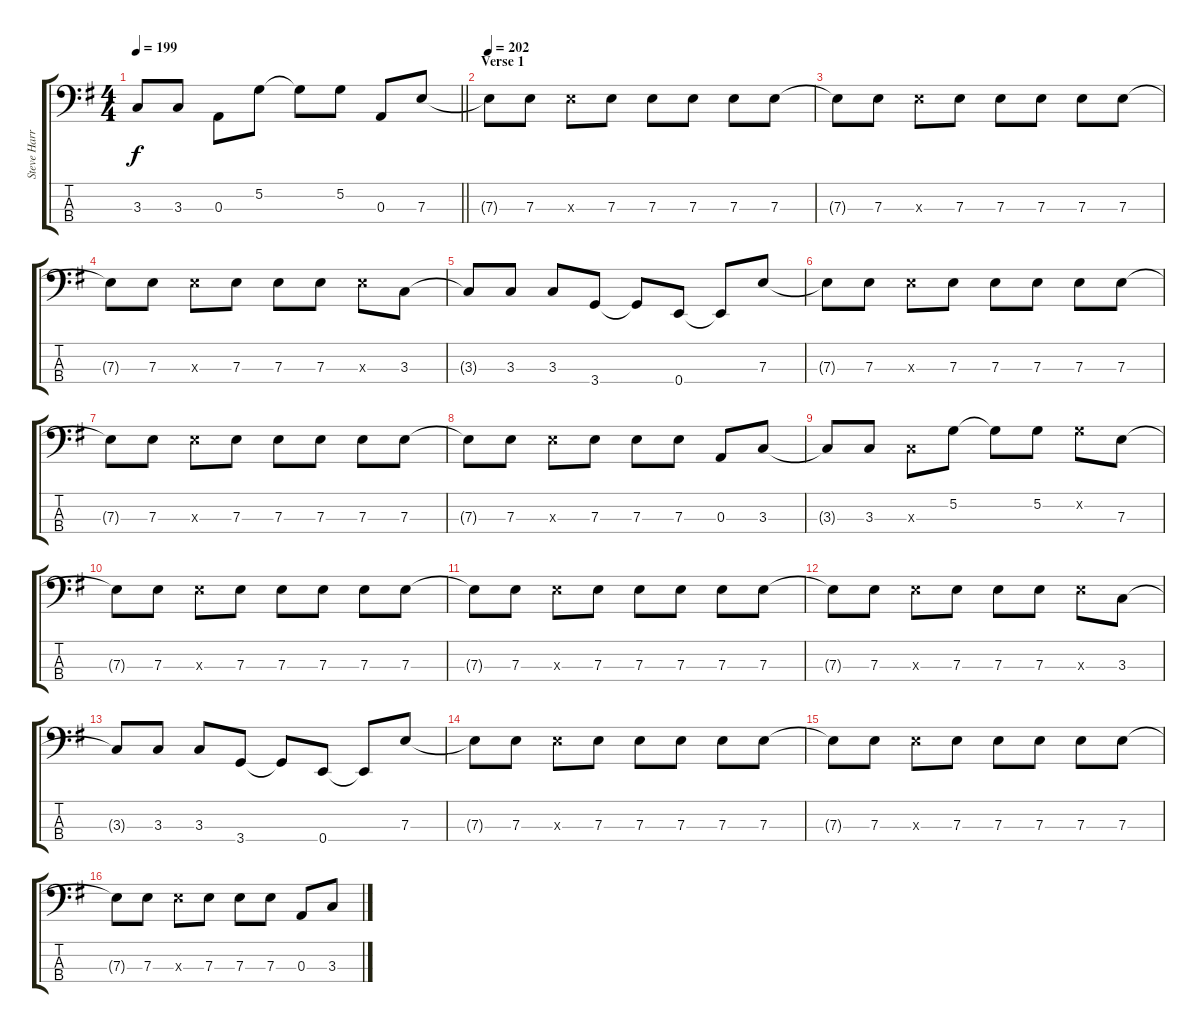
\track ("Steve Harris (Bass)" "Steve Harr") {instrument electricbassfinger}
\staff {score tabs}
\tuning (G2 D2 A1 E1) {hide}
\ts (4 4)
\tempo 199
\clef f4
\barLineRight lightlight
\ks eminor
3.3{t}.8{dy f} 3.3.8 0.3.8 5.2.8 5.2{t}.8 5.2.8 0.3.8 7.3.8 |
\section ("" "Verse 1")
\tempo 202
7.3{t}.8 7.3.8 7.3{x}.8 7.3.8 7.3.8 7.3.8 7.3.8 7.3.8 |
7.3{t}.8 7.3.8 7.3{x}.8 7.3.8 7.3.8 7.3.8 7.3.8 7.3.8 |
7.3{t}.8 7.3.8 7.3{x}.8 7.3.8 7.3.8 7.3.8 7.3{x}.8 3.3.8 |
3.3{t}.8 3.3.8 3.3.8 3.4.8 3.4{t}.8 0.4.8 0.4{t}.8 7.3.8 |
7.3{t}.8 7.3.8 7.3{x}.8 7.3.8 7.3.8 7.3.8 7.3.8 7.3.8 |
7.3{t}.8 7.3.8 7.3{x}.8 7.3.8 7.3.8 7.3.8 7.3.8 7.3.8 |
7.3{t}.8 7.3.8 7.3{x}.8 7.3.8 7.3.8 7.3.8 0.3.8 3.3.8 |
3.3{t}.8 3.3.8 3.3{x}.8 5.2.8 5.2{t}.8 5.2.8 5.2{x}.8 7.3.8 |
7.3{t}.8 7.3.8 7.3{x}.8 7.3.8 7.3.8 7.3.8 7.3.8 7.3.8 |
7.3{t}.8 7.3.8 7.3{x}.8 7.3.8 7.3.8 7.3.8 7.3.8 7.3.8 |
7.3{t}.8 7.3.8 7.3{x}.8 7.3.8 7.3.8 7.3.8 7.3{x}.8 3.3.8 |
3.3{t}.8 3.3.8 3.3.8 3.4.8 3.4{t}.8 0.4.8 0.4{t}.8 7.3.8 |
7.3{t}.8 7.3.8 7.3{x}.8 7.3.8 7.3.8 7.3.8 7.3.8 7.3.8 |
7.3{t}.8 7.3.8 7.3{x}.8 7.3.8 7.3.8 7.3.8 7.3.8 7.3.8 |
7.3{t}.8 7.3.8 7.3{x}.8 7.3.8 7.3.8 7.3.8 0.3.8 3.3.8
